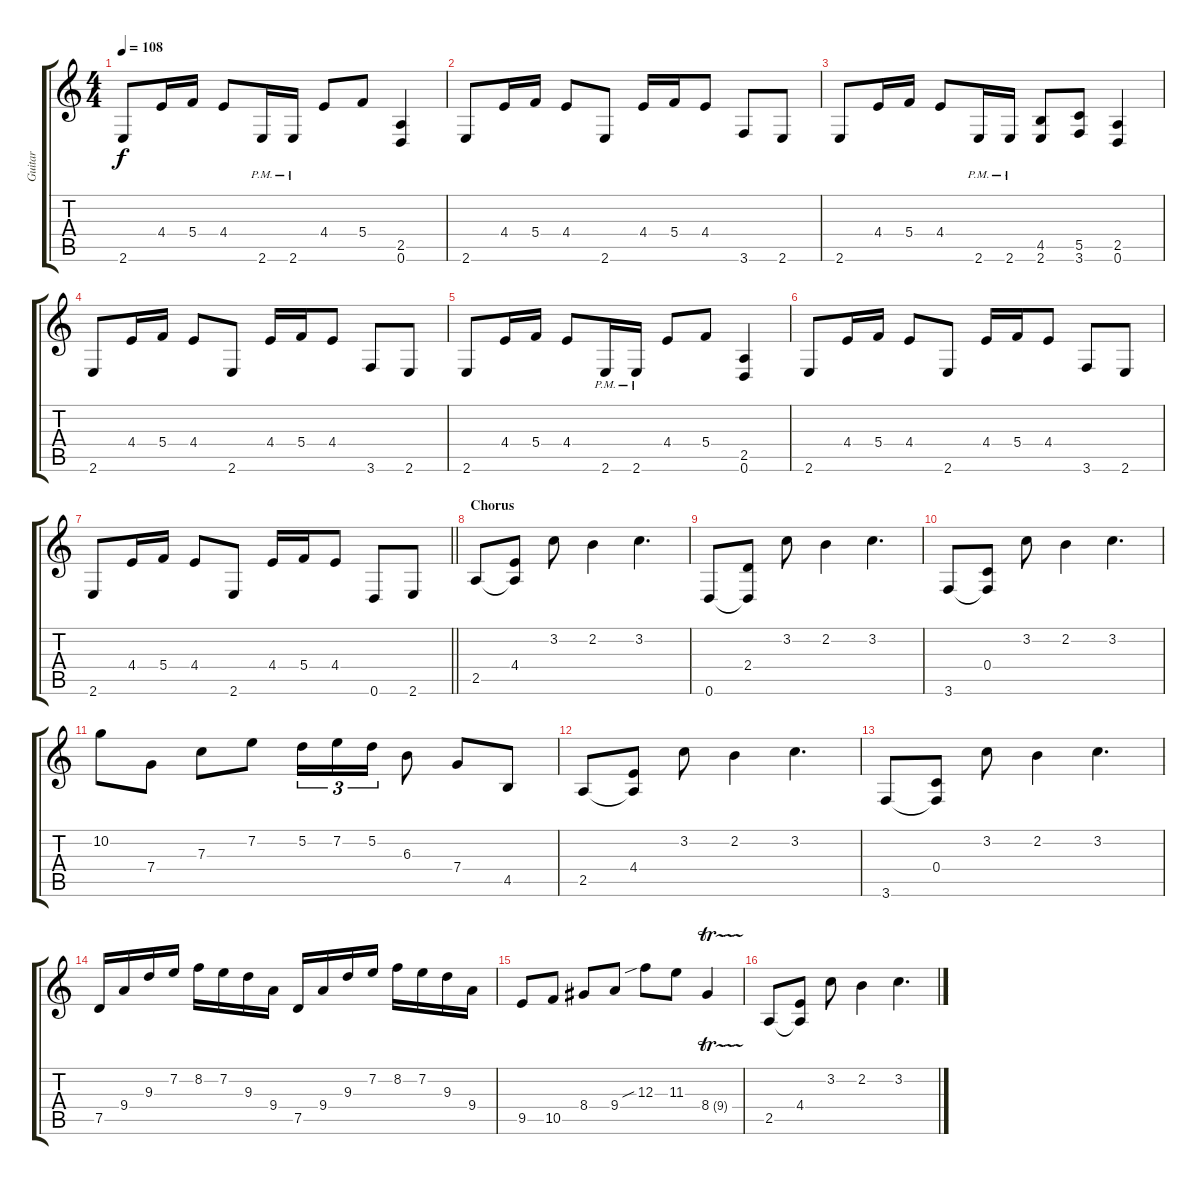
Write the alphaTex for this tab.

\track ("Guitar" "Guitar") {instrument electricguitarjazz}
\staff {score tabs}
\tuning (D4 A3 F3 C3 G2 D2) {hide}
\ts (4 4)
\tempo 108
\clef g2
\ks c
2.6.8{dy f} 4.4.16 5.4.16 4.4.8 2.6{pm}.16 2.6{pm}.16 4.4.8 5.4.8 (2.5 0.6).4 |
2.6.8 4.4.16 5.4.16 4.4.8 2.6.8 4.4.16 5.4.16 4.4.8 3.6.8 2.6.8 |
2.6.8 4.4.16 5.4.16 4.4.8 2.6{pm}.16 2.6{pm}.16 (4.5 2.6).8 (5.5 3.6).8 (2.5 0.6).4 |
2.6.8 4.4.16 5.4.16 4.4.8 2.6.8 4.4.16 5.4.16 4.4.8 3.6.8 2.6.8 |
2.6.8 4.4.16 5.4.16 4.4.8 2.6{pm}.16 2.6{pm}.16 4.4.8 5.4.8 (2.5 0.6).4 |
2.6.8 4.4.16 5.4.16 4.4.8 2.6.8 4.4.16 5.4.16 4.4.8 3.6.8 2.6.8 |
\barLineRight lightlight
2.6.8 4.4.16 5.4.16 4.4.8 2.6.8 4.4.16 5.4.16 4.4.8 0.6.8 2.6.8 |
\section ("" "Chorus")
2.5.8{balance 0} (4.4 2.5{t}).8 3.2.8 2.2.4 3.2.4{d} |
0.6.8 (2.4 0.6{t}).8 3.2.8 2.2.4 3.2.4{d} |
3.6.8 (0.4 3.6{t}).8 3.2.8 2.2.4 3.2.4{d} |
10.2.8 7.4.8 7.3.8 7.2.8 5.2.16{tu (3 2)} 7.2.16{tu (3 2)} 5.2.16{tu (3 2)} 6.3.8 7.4.8 4.5.8 |
2.5.8 (4.4 2.5{t}).8 3.2.8 2.2.4 3.2.4{d} |
3.6.8 (0.4 3.6{t}).8 3.2.8 2.2.4 3.2.4{d} |
7.5.16 9.4.16 9.3.16 7.2.16 8.2.16 7.2.16 9.3.16 9.4.16 7.5.16 9.4.16 9.3.16 7.2.16 8.2.16 7.2.16 9.3.16 9.4.16 |
9.5.8 10.5.8 8.4.8 9.4.8 12.3{sib}.8 11.3.8 8.4{tr (9 32)}.4 |
2.5.8 (4.4 2.5{t}).8 3.2.8 2.2.4 3.2.4{d}
